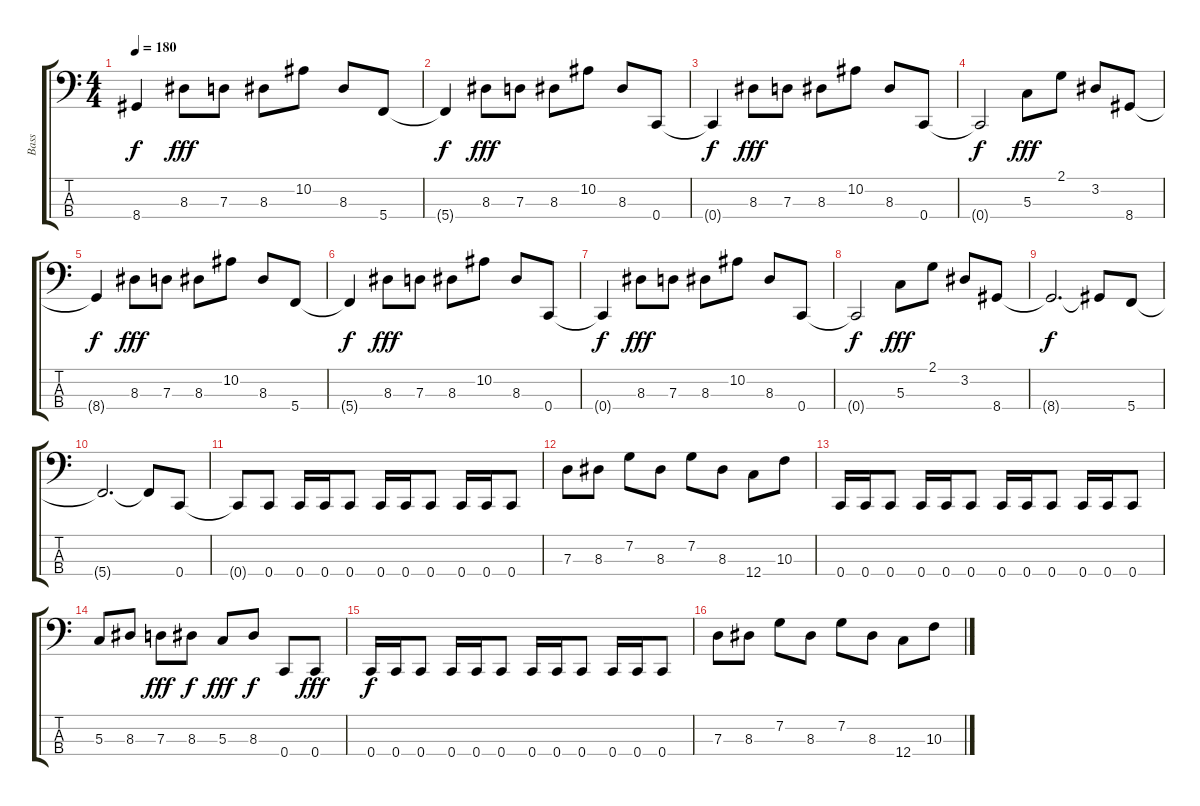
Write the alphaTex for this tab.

\track ("Bass" "Bass") {instrument electricbasspick}
\staff {score tabs}
\tuning (F2 C2 G1 C1) {hide}
\ts (4 4)
\tempo 180
\clef f4
\ks c
8.4{t}.4{dy f} 8.3.8{dy fff} 7.3.8 8.3.8 10.2.8 8.3.8 5.4.8 |
5.4{t}.4{dy f} 8.3.8{dy fff} 7.3.8 8.3.8 10.2.8 8.3.8 0.4.8 |
0.4{t}.4{dy f} 8.3.8{dy fff} 7.3.8 8.3.8 10.2.8 8.3.8 0.4.8 |
0.4{t}.2{dy f} 5.3.8{dy fff} 2.1.8 3.2.8 8.4.8 |
8.4{t}.4{dy f} 8.3.8{dy fff} 7.3.8 8.3.8 10.2.8 8.3.8 5.4.8 |
5.4{t}.4{dy f} 8.3.8{dy fff} 7.3.8 8.3.8 10.2.8 8.3.8 0.4.8 |
0.4{t}.4{dy f} 8.3.8{dy fff} 7.3.8 8.3.8 10.2.8 8.3.8 0.4.8 |
0.4{t}.2{dy f} 5.3.8{dy fff} 2.1.8 3.2.8 8.4.8 |
8.4{t}.2{d dy f} 8.4{t}.8 5.4.8 |
5.4{t}.2{d} 5.4{t}.8 0.4.8 |
0.4{t}.8 0.4.8 0.4.16 0.4.16 0.4.8 0.4.16 0.4.16 0.4.8 0.4.16 0.4.16 0.4.8 |
7.3.8 8.3.8 7.2.8 8.3.8 7.2.8 8.3.8 12.4.8 10.3.8 |
0.4.16 0.4.16 0.4.8 0.4.16 0.4.16 0.4.8 0.4.16 0.4.16 0.4.8 0.4.16 0.4.16 0.4.8 |
5.3.8 8.3.8 7.3.8{dy fff} 8.3.8{dy f} 5.3.8{dy fff} 8.3.8{dy f} 0.4.8 0.4.8{dy fff} |
0.4.16{dy f} 0.4.16 0.4.8 0.4.16 0.4.16 0.4.8 0.4.16 0.4.16 0.4.8 0.4.16 0.4.16 0.4.8 |
7.3.8 8.3.8 7.2.8 8.3.8 7.2.8 8.3.8 12.4.8 10.3.8
